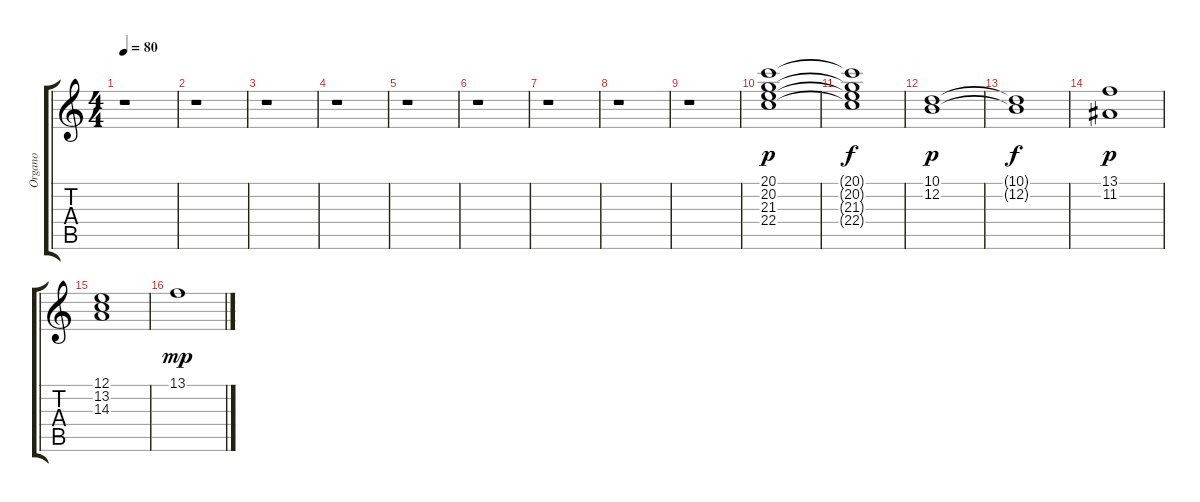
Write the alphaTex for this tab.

\track ("Organo" "Organo") {instrument percussiveorgan}
\staff {score tabs}
\tuning (E4 B3 G3 D3 A2 E2) {hide}
\ts (4 4)
\tempo 80
\clef g2
\ks c
r.1{dy p} |
r.1 |
r.1 |
r.1 |
r.1 |
r.1 |
r.1 |
r.1 |
r.1 |
(20.1 20.2 21.3 22.4).1 |
(20.1{t} 20.2{t} 21.3{t} 22.4{t}).1{dy f} |
(10.1 12.2).1{dy p} |
(10.1{t} 12.2{t}).1{dy f} |
(13.1 11.2).1{dy p} |
(12.1 13.2 14.3).1 |
13.1.1{dy mp}
